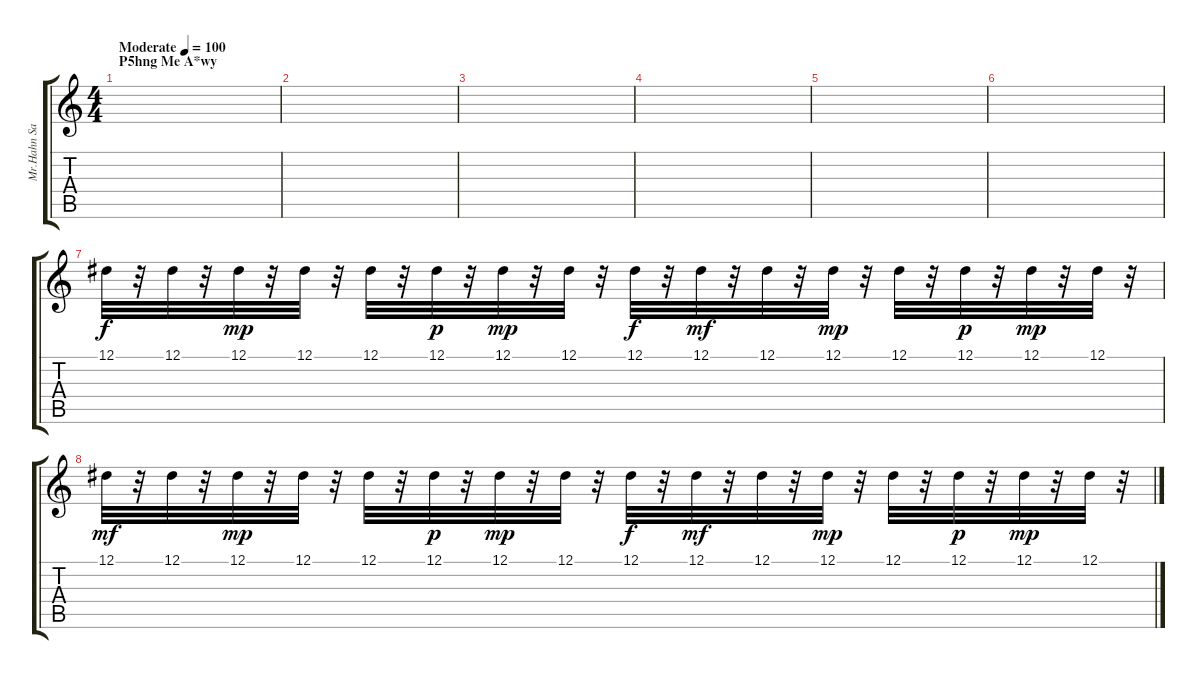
\track ("Mr.Hahn Sampler1" "Mr.Hahn Sa") {instrument lead5charang}
\staff {score tabs}
\tuning (Eb4 Bb3 Gb3 Db3 Ab2 Db2) {hide}
\ts (4 4)
\section ("" "P5hng Me A*wy")
\tempo (100 "Moderate")
\clef g2
\ks c
|
|
|
|
|
|
12.1.32{balance 16} r.32 12.1.32 r.32 12.1.32{dy mp} r.32 12.1.32 r.32 12.1.32 r.32 12.1.32{dy p} r.32 12.1.32{dy mp} r.32 12.1.32 r.32 12.1.32{dy f} r.32 12.1.32{dy mf} r.32 12.1.32 r.32 12.1.32{dy mp} r.32 12.1.32 r.32 12.1.32{dy p} r.32 12.1.32{dy mp} r.32 12.1.32 r.32 |
12.1.32{dy mf balance 0} r.32 12.1.32 r.32 12.1.32{dy mp} r.32 12.1.32 r.32 12.1.32 r.32 12.1.32{dy p} r.32 12.1.32{dy mp} r.32 12.1.32 r.32 12.1.32{dy f} r.32 12.1.32{dy mf} r.32 12.1.32 r.32 12.1.32{dy mp} r.32 12.1.32 r.32 12.1.32{dy p} r.32 12.1.32{dy mp} r.32 12.1.32 r.32
